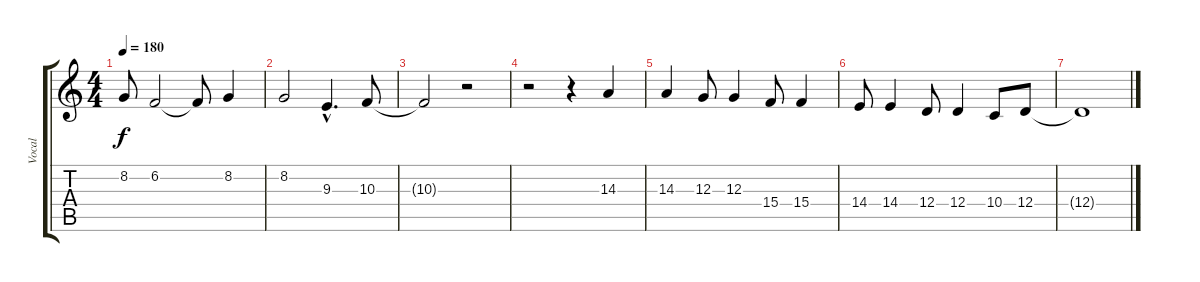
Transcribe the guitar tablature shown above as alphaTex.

\track ("Vocal" "Vocal") {instrument viola}
\staff {score tabs}
\tuning (E4 B3 G3 D3 A2 E2) {hide}
\ts (4 4)
\tempo 180
\clef g2
\ks c
8.2.8{dy f} 6.2.2 6.2{t}.8 8.2.4 |
8.2.2 9.3{hac}.4{d} 10.3.8 |
10.3{t}.2 r.2 |
r.2 r.4 14.3.4 |
14.3.4 12.3.8 12.3.4 15.4.8 15.4.4 |
14.4.8 14.4.4 12.4.8 12.4.4 10.4.8 12.4.8 |
12.4{t}.1
